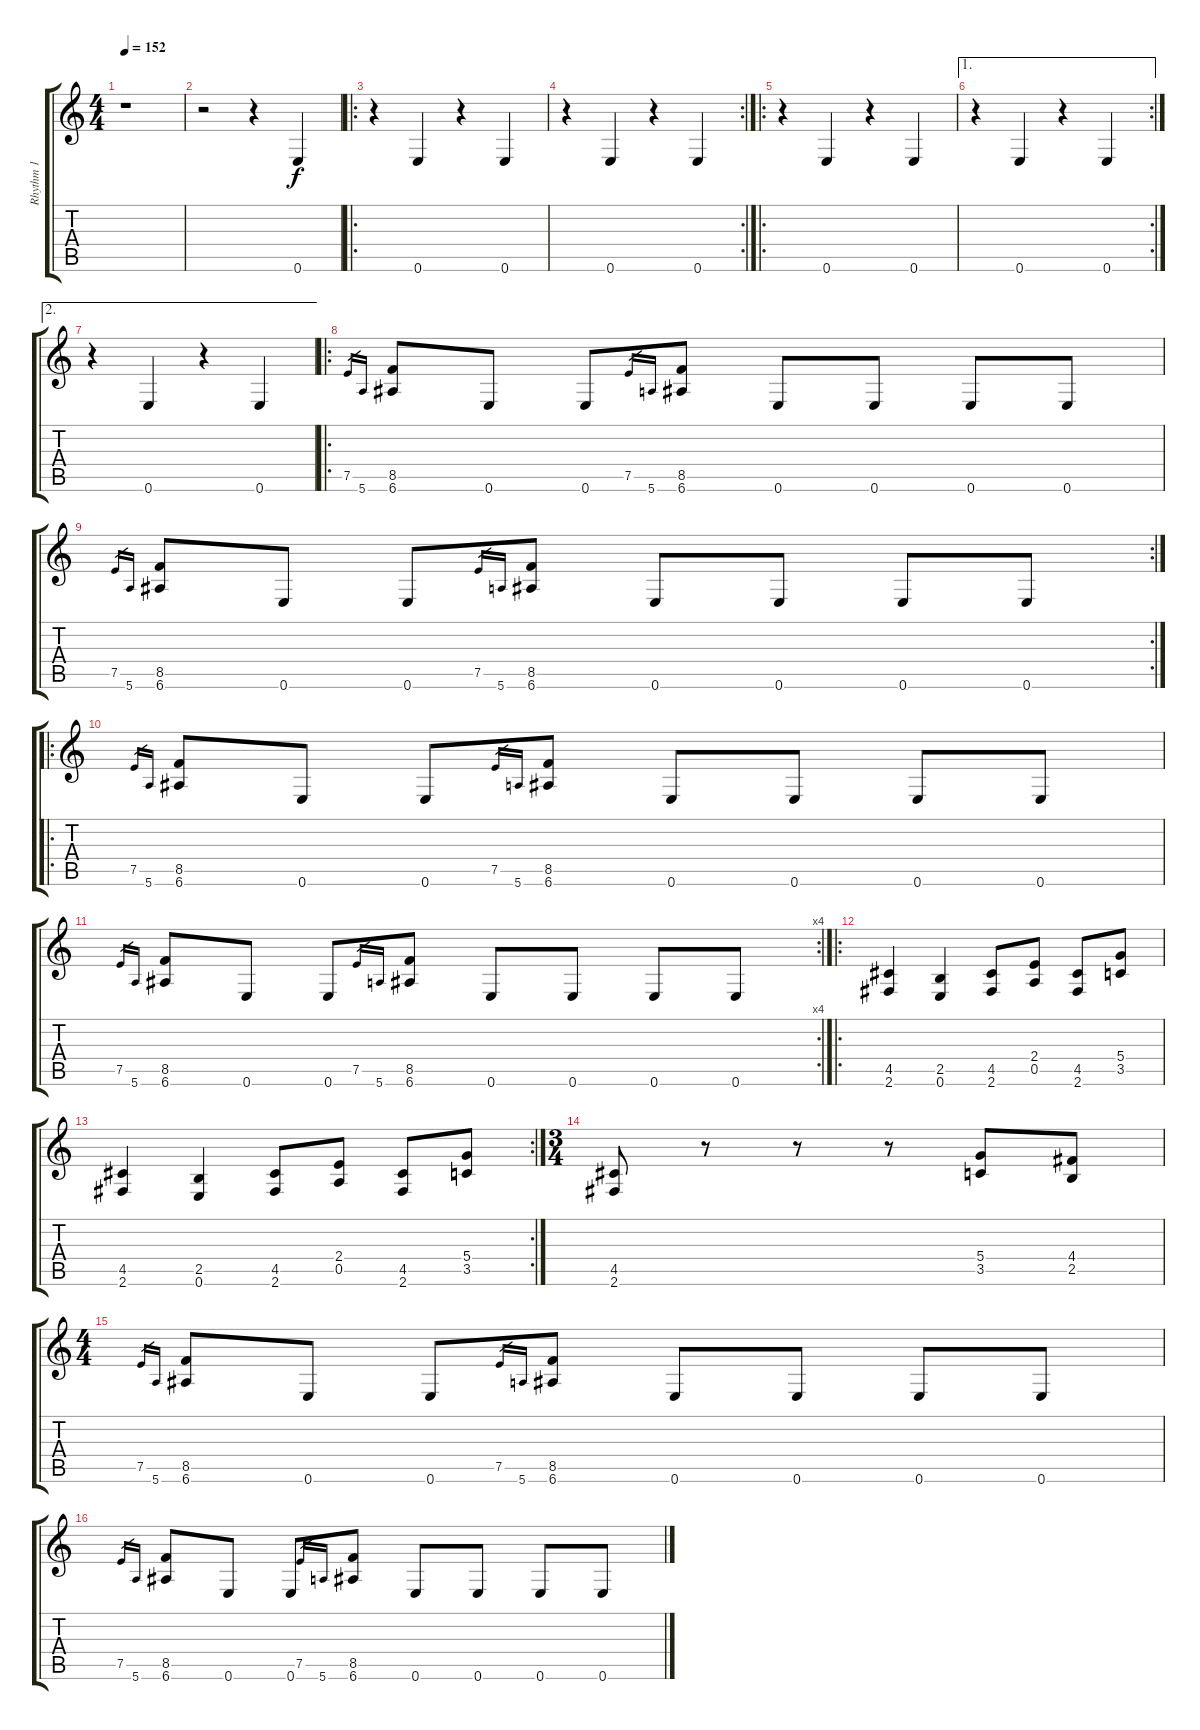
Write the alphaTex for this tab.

\track ("Rhythm 1" "Rhythm 1") {instrument overdrivenguitar}
\staff {score tabs}
\tuning (E4 B3 G3 D3 A2 E2) {hide}
\ts (4 4)
\tempo 152
\clef g2
\ks c
r.1{dy f instrument overdrivenguitar} |
r.2 r.4 0.6.4 |
\ro
r.4 0.6.4 r.4 0.6.4 |
\rc 2
r.4 0.6.4 r.4 0.6.4 |
\ro
r.4 0.6.4 r.4 0.6.4 |
\ae 1
\rc 2
r.4 0.6.4 r.4 0.6.4 |
\ae 2
r.4 0.6.4 r.4 0.6.4 |
\ro
7.5.16{gr} 5.6.16{gr} (8.5 6.6).8 0.6.8 0.6.8 7.5.16{gr} 5.6.16{gr} (8.5 6.6).8 0.6.8 0.6.8 0.6.8 0.6.8 |
\rc 2
7.5.16{gr} 5.6.16{gr} (8.5 6.6).8 0.6.8 0.6.8 7.5.16{gr} 5.6.16{gr} (8.5 6.6).8 0.6.8 0.6.8 0.6.8 0.6.8 |
\ro
7.5.16{gr} 5.6.16{gr} (8.5 6.6).8 0.6.8 0.6.8 7.5.16{gr} 5.6.16{gr} (8.5 6.6).8 0.6.8 0.6.8 0.6.8 0.6.8 |
\rc 4
7.5.16{gr} 5.6.16{gr} (8.5 6.6).8 0.6.8 0.6.8 7.5.16{gr} 5.6.16{gr} (8.5 6.6).8 0.6.8 0.6.8 0.6.8 0.6.8 |
\ro
(4.5 2.6).4 (2.5 0.6).4 (4.5 2.6).8 (2.4 0.5).8 (4.5 2.6).8 (5.4 3.5).8 |
\rc 2
(4.5 2.6).4 (2.5 0.6).4 (4.5 2.6).8 (2.4 0.5).8 (4.5 2.6).8 (5.4 3.5).8 |
\ts (3 4)
(4.5 2.6).8 r.8 r.8 r.8 (5.4 3.5).8 (4.4 2.5).8 |
\ts (4 4)
7.5.16{gr} 5.6.16{gr} (8.5 6.6).8 0.6.8 0.6.8 7.5.16{gr} 5.6.16{gr} (8.5 6.6).8 0.6.8 0.6.8 0.6.8 0.6.8 |
7.5.16{gr} 5.6.16{gr} (8.5 6.6).8 0.6.8 0.6.8 7.5.16{gr} 5.6.16{gr} (8.5 6.6).8 0.6.8 0.6.8 0.6.8 0.6.8
